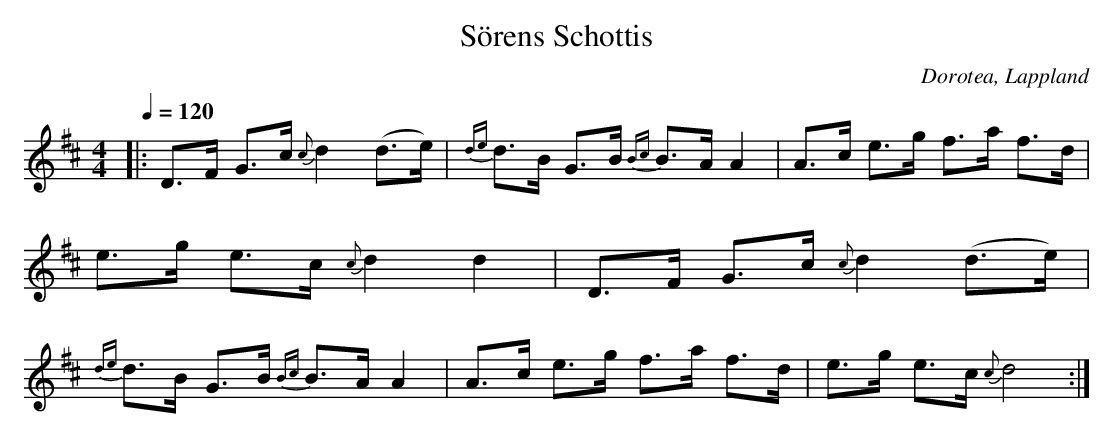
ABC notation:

X:1
T:Sörens Schottis
O:Dorotea, Lappland
M:4/4
L:1/16
K:D
Q: 1/4=120
|: D3F G3c {c}d4 (d3e)  | {de}d3B G3B {Bc}B3A A4 | A3c e3g f3a f3d | e3g e3c {c}d4 d4| D3F G3c {c}d4 (d3e)  | {de}d3B G3B {Bc}B3A A4 | A3c e3g f3a f3d | e3g e3c {c}d8 :|
